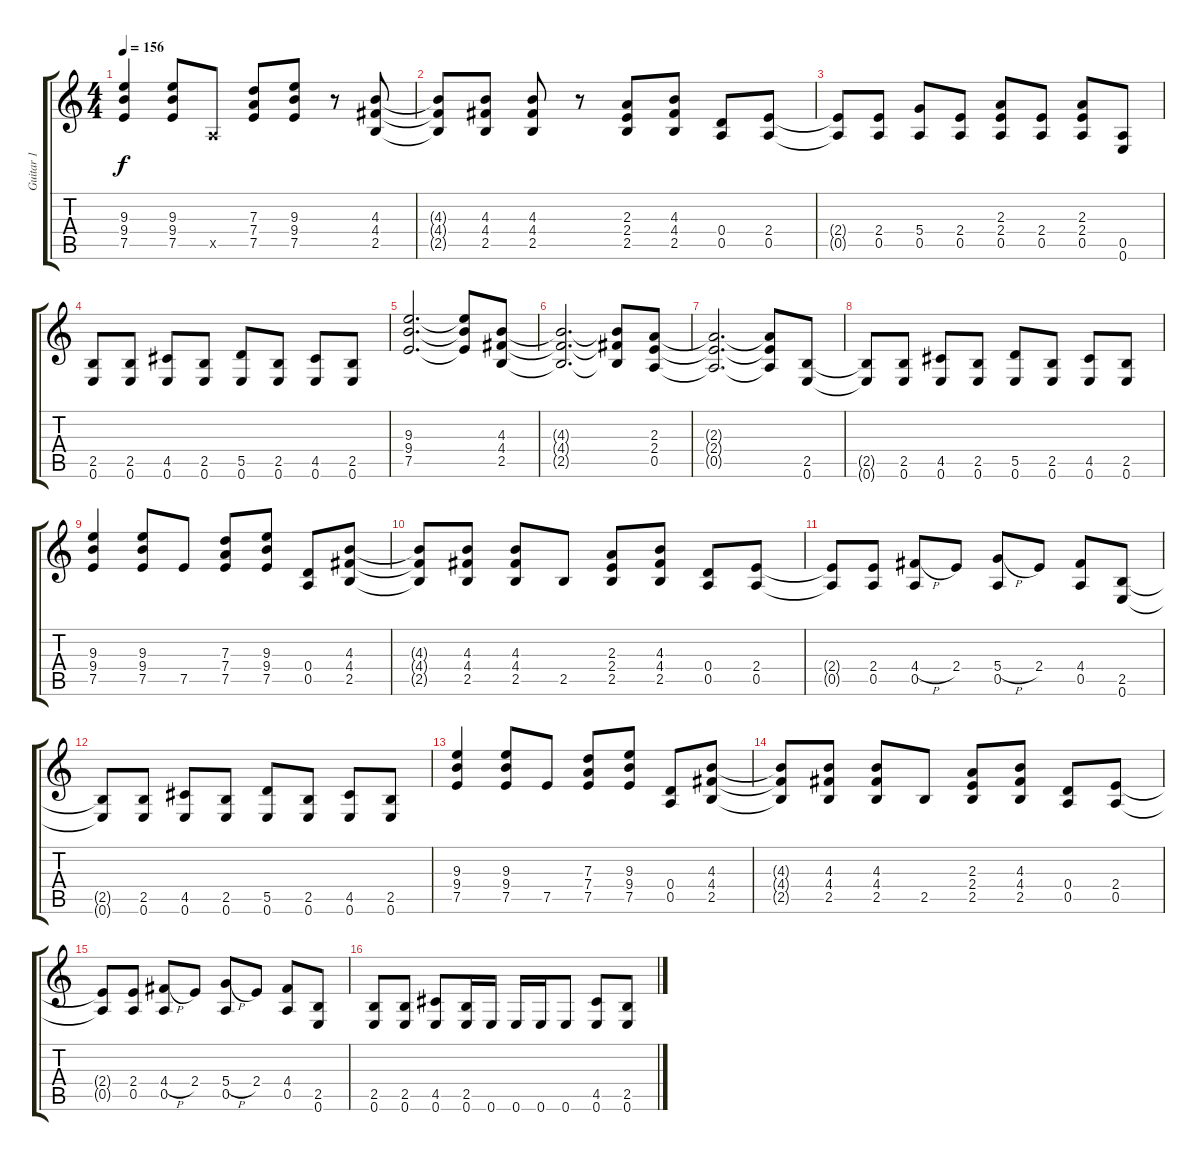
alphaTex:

\track ("Guitar 1" "Guitar 1") {instrument overdrivenguitar}
\staff {score tabs}
\tuning (E4 B3 G3 D3 A2 E2) {hide}
\ts (4 4)
\tempo 156
\clef g2
\ks c
(9.3 9.4 7.5).4{dy f instrument overdrivenguitar} (9.3 9.4 7.5).8 0.5{x}.8 (7.3 7.4 7.5).8 (9.3 9.4 7.5).8 r.8 (4.3 4.4 2.5).8 |
(4.3{t} 4.4{t} 2.5{t}).8 (4.3 4.4 2.5).8 (4.3 4.4 2.5).8 r.8 (2.3 2.4 2.5).8 (4.3 4.4 2.5).8 (0.4 0.5).8 (2.4 0.5).8 |
(2.4{t} 0.5{t}).8 (2.4 0.5).8 (5.4 0.5).8 (2.4 0.5).8 (2.3 2.4 0.5).8 (2.4 0.5).8 (2.3 2.4 0.5).8 (0.5 0.6).8 |
(2.5 0.6).8 (2.5 0.6).8 (4.5 0.6).8 (2.5 0.6).8 (5.5 0.6).8 (2.5 0.6).8 (4.5 0.6).8 (2.5 0.6).8 |
(9.3 9.4 7.5).2{d} (9.3{t} 9.4{t} 7.5{t}).8 (4.3 4.4 2.5).8 |
(4.3{t} 4.4{t} 2.5{t}).2{d} (4.3{t} 4.4{t} 2.5{t}).8 (2.3 2.4 0.5).8 |
(2.3{t} 2.4{t} 0.5{t}).2{d} (2.3{t} 2.4{t} 0.5{t}).8 (2.5 0.6).8 |
(2.5{t} 0.6{t}).8 (2.5 0.6).8 (4.5 0.6).8 (2.5 0.6).8 (5.5 0.6).8 (2.5 0.6).8 (4.5 0.6).8 (2.5 0.6).8 |
(9.3 9.4 7.5).4 (9.3 9.4 7.5).8 7.5.8 (7.3 7.4 7.5).8 (9.3 9.4 7.5).8 (0.4 0.5).8 (4.3 4.4 2.5).8 |
(4.3{t} 4.4{t} 2.5{t}).8 (4.3 4.4 2.5).8 (4.3 4.4 2.5).8 2.5.8 (2.3 2.4 2.5).8 (4.3 4.4 2.5).8 (0.4 0.5).8 (2.4 0.5).8 |
(2.4{t} 0.5{t}).8 (2.4 0.5).8 (4.4{h} 0.5).8 2.4.8 (5.4{h} 0.5).8 2.4.8 (4.4 0.5).8 (2.5 0.6).8 |
(2.5{t} 0.6{t}).8 (2.5 0.6).8 (4.5 0.6).8 (2.5 0.6).8 (5.5 0.6).8 (2.5 0.6).8 (4.5 0.6).8 (2.5 0.6).8 |
(9.3 9.4 7.5).4 (9.3 9.4 7.5).8 7.5.8 (7.3 7.4 7.5).8 (9.3 9.4 7.5).8 (0.4 0.5).8 (4.3 4.4 2.5).8 |
(4.3{t} 4.4{t} 2.5{t}).8 (4.3 4.4 2.5).8 (4.3 4.4 2.5).8 2.5.8 (2.3 2.4 2.5).8 (4.3 4.4 2.5).8 (0.4 0.5).8 (2.4 0.5).8 |
(2.4{t} 0.5{t}).8 (2.4 0.5).8 (4.4{h} 0.5).8 2.4.8 (5.4{h} 0.5).8 2.4.8 (4.4 0.5).8 (2.5 0.6).8 |
(2.5 0.6).8 (2.5 0.6).8 (4.5 0.6).8 (2.5 0.6).16 0.6.16 0.6.16 0.6.16 0.6.8 (4.5 0.6).8 (2.5 0.6).8
